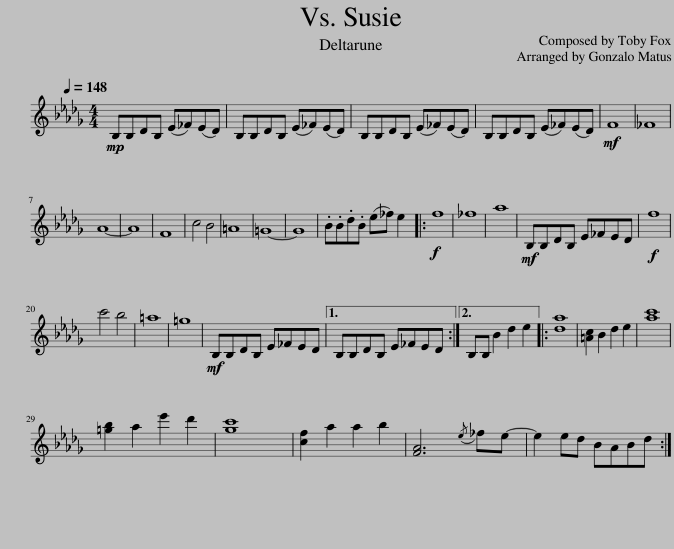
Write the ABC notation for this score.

X:1
L:1/8
Q:1/4=148
M:4/4
I:linebreak $
K:Db
V:1 treble
V:1
!mp! B,B,DB, (E_F)(ED) | B,B,DB, (E_F)(ED) | B,B,DB, (E_F)(ED) | B,B,DB, (E_F)(ED) |!mf! F8 | %5
 _F8 |$ A8- | A8 | F8 | c4 B4 | %10
 =A8 | =G8- | G8 | .B.B.d.B (e_f) e2 |:!f! f8 | %15
 _f8 | a8 |!mf! B,B,DB, E_FED |!f! f8 |$ c'4 b4 | %20
 =a8 | =g8 |!mf! B,B,DB, E_FED |1 B,B,DB, E_FED :|2 B,B, B2 d2 e2 |: %25
 [da]8 | [=Ac]2 B2 d2 e2 | [ac']8 |$ [=gb]2 a2 e'2 d'2 | [gc']8 | %30
 [cf]2 a2 a2 b2 | [FA]6{/e} _fe- | e2 ed BABd :| %33
